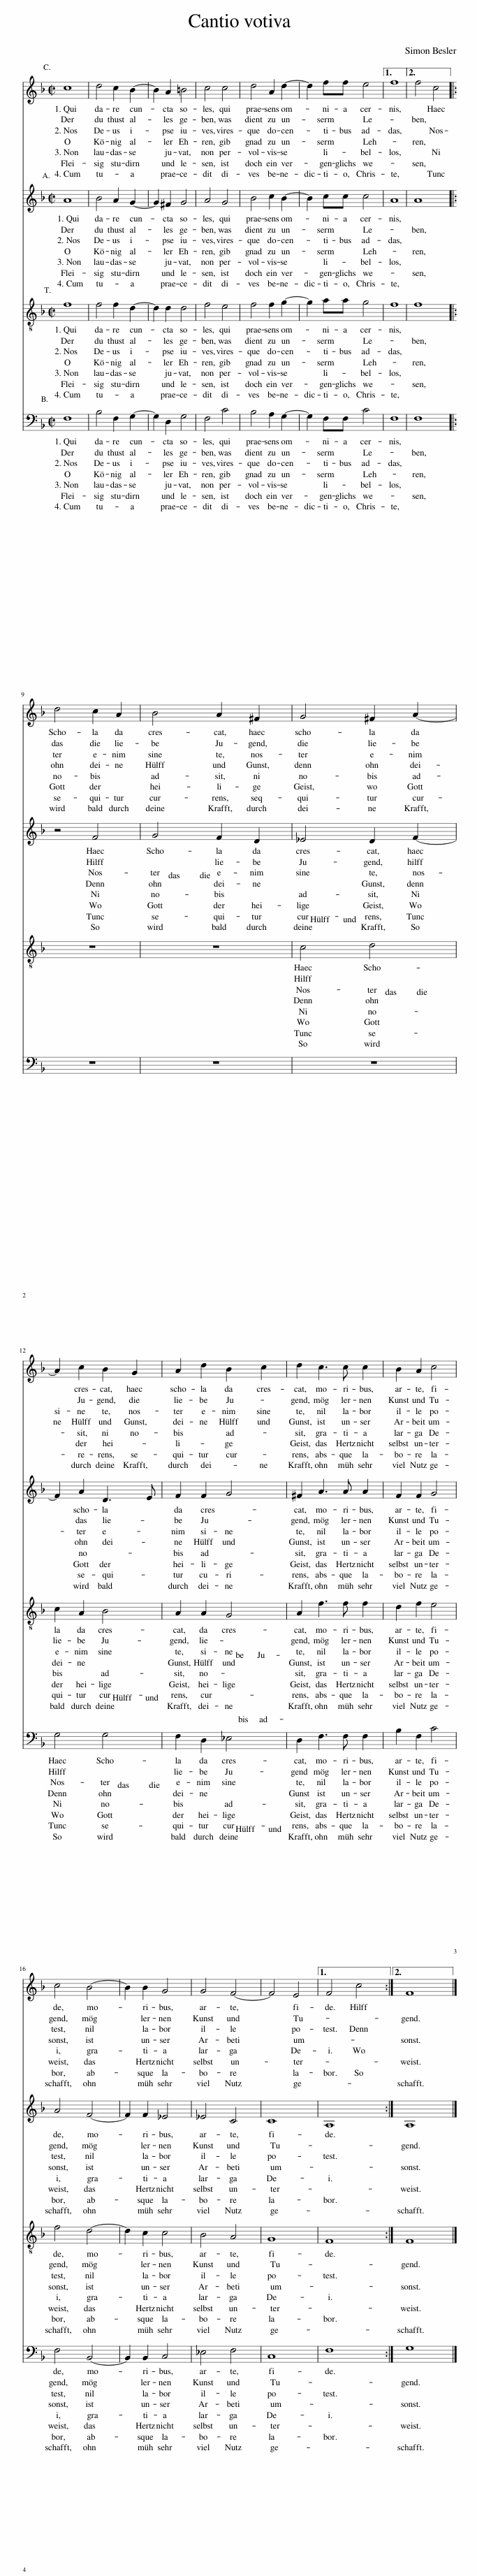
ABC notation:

X:1
%%score 1 2 3 4
L:1/8
M:2/2
I:linebreak $
K:F
V:1 treble
V:2 treble
V:3 treble-8
V:4 bass
V:1
 c8 | d4 c2 B2- | B2 A2 =B4 | c4 c4 | d4 A2 d2- | %5
 d2 ff e4 |1 f8 ||2 f4 c4 ||$ d4 c2 A2 | B4 A2 ^F2 | %10
 G4 ^F2 A2- |$ A2 c2 B2 G2 | A2 d2 B2 c2 | d2 c3 c c2 | B2 A2 c4 |$ %15
 c4 B4- | B2 B2 G4 | G4 F4- | F4 E4 |1 F4 c4 :|2 %20
 F8 |] %21
V:2
 A8 | B4 A2 G2- | G2 ^F2 G4 | A4 G4 | B4 c2 B2- | %5
 B2 cc c4 |1 A8 ||2 A8 ||$ z4 F4 | G4 F2 D2 | %10
 _E4 D2 F2- |$ F2 A2 D3 E | F2 F2 G4 | ^F2 A3 A A2 | F2 F2 G4 |$ %15
 A4 F4- | F2 F2 _E4 | _E4 C4 | C8 |1 A,8 :|2 %20
 A,8 |] %21
V:3
 f8 | f4 f2 d2- | d2 d2 d4 | f4 e4 | f4 f2 g2- | %5
 g2 aa g4 |1 f8 ||2 f8 ||$ z8 | z8 | %10
 c4 d4 |$ c2 A2 B4 | A2 A2 G4 | A2 f3 f f2 | d2 f2 e4 |$ %15
 f4 d4- | d2 c2 c4 | B4 A4 | G8 |1 F8 :|2 %20
 F8 |] %21
V:4
 F,8 | B,4 F,2 G,2- | G,2 D,2 G,4 | F,4 C4 | B,4 A,2 G,2- | %5
 G,2 F,F, C4 |1 F,8 ||2 F,8 ||$ z8 | z8 | %10
 z8 |$ G,4 G,4 | F,2 D,2 _E,4 | D,2 F,3 F, F,2 | B,2 F,2 C4 |$ %15
 F,4 B,,4- | B,,2 B,,2 C,4 | _E,4 F,4 | C,8 |1 F,8 :|2 %20
 G,8 |] %21
